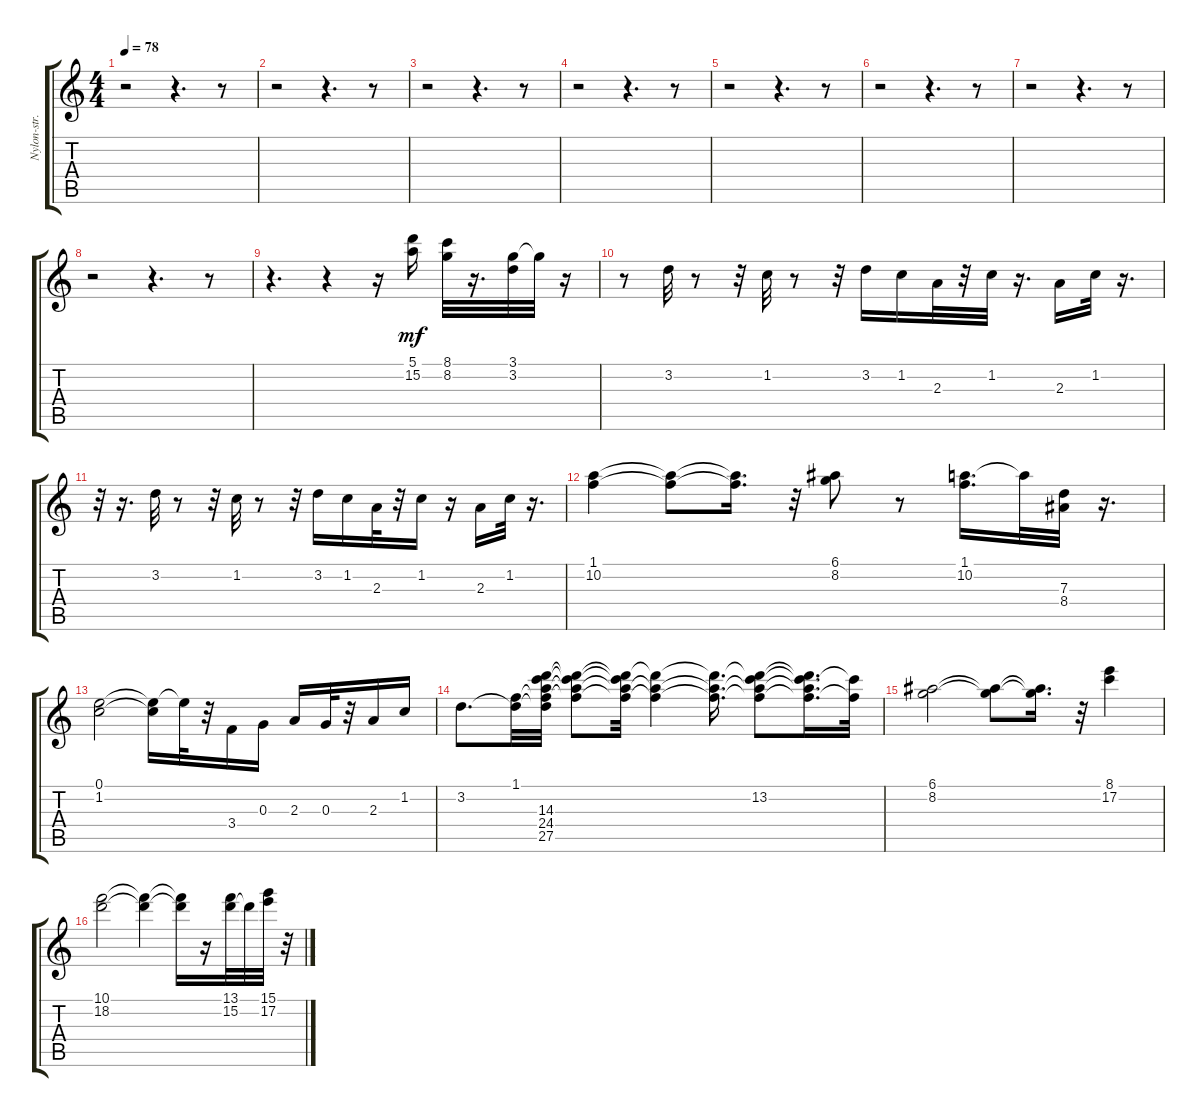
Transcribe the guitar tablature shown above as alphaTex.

\track ("Nylon-str.Gt        " "Nylon-str.") {instrument acousticguitarnylon}
\staff {score tabs}
\tuning (E4 B3 G3 D3 A2 E2) {hide}
\ts (4 4)
\tempo 78
\clef g2
\ks c
r.2{dy mf} r.4{d} r.8 |
r.2 r.4{d} r.8 |
r.2 r.4{d} r.8 |
r.2 r.4{d} r.8 |
r.2 r.4{d} r.8 |
r.2 r.4{d} r.8 |
r.2 r.4{d} r.8 |
r.2 r.4{d} r.8 |
r.4{d} r.4 r.16 (5.1 15.2).16 (8.1 8.2).32 r.16{d} (3.1 3.2).32 3.1{t}.32 r.16 |
r.8 3.2.32 r.8 r.32 1.2.32 r.8 r.32 3.2.16 1.2.16 2.3.32 r.32 1.2.32 r.16{d} 2.3.16 1.2.32 r.16{d} |
r.32 r.16{d} 3.2.32 r.8 r.32 1.2.32 r.8 r.32 3.2.16 1.2.16 2.3.32 r.32 1.2.16 r.16 2.3.16 1.2.32 r.16{d} |
(1.1 10.2).4 (1.1{t} 10.2{t}).8 (1.1{t} 10.2{t}).16{d} r.32 (6.1 8.2).8 r.8 (1.1 10.2).16{d} 10.2{t}.32 (7.3 8.4).32 r.16{d} |
(0.1 1.2).2 (0.1{t} 1.2{t}).16 0.1{t}.32 r.32 3.4.16 0.3.16 2.3.16 0.3.32 r.32 2.3.16 1.2.16 |
3.2.8{d} (1.1 3.2{t}).32 (1.1{t} 3.2{t} 14.3 24.4 27.5).32 (1.1{t} 14.3{t} 24.4{t} 27.5{t}).8 (1.1{t} 14.3{t} 24.4{t} 27.5{t}).32 (1.1{t} 14.3{t} 24.4{t}).4 (1.1{t} 14.3{t} 24.4{t}).16{d} (1.1{t} 13.2 14.3{t} 24.4{t}).8 (1.1{t} 13.2{t} 14.3{t} 24.4{t}).16{d} (1.1{t} 13.2{t}).32 |
(6.1 8.2).2 (6.1{t} 8.2{t}).8 (6.1{t} 8.2{t}).16{d} r.32 (8.1 17.2).4 |
(10.1 18.2).2 (10.1{t} 18.2{t}).4 (10.1{t} 18.2{t}).16 r.16 (13.1 15.2).32 15.2{t}.32 (15.1 17.2).32 r.32
